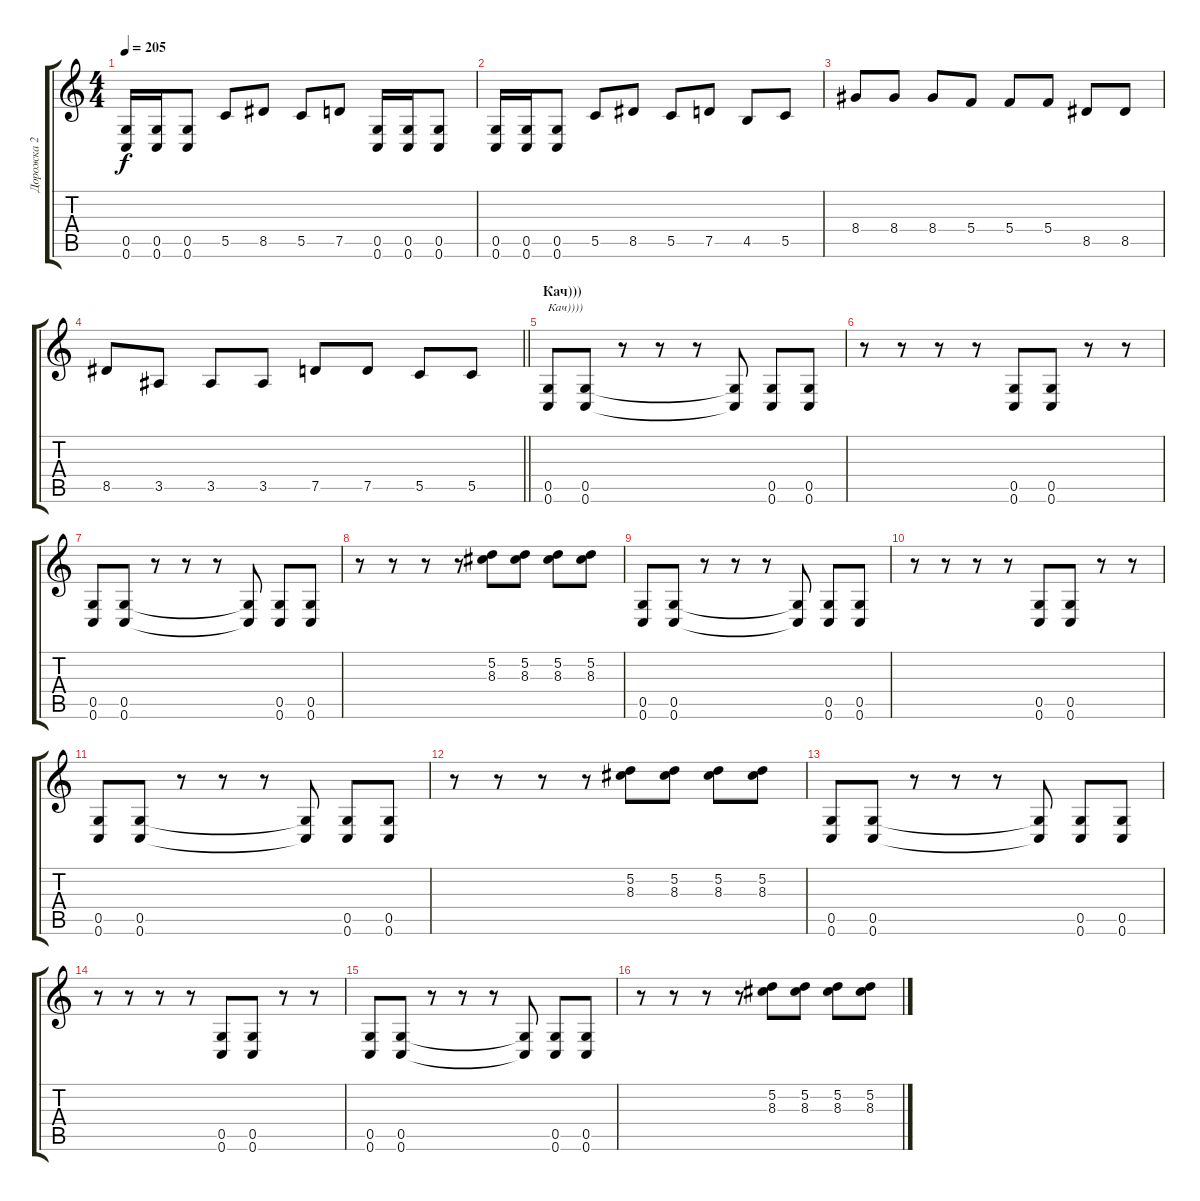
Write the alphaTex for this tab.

\track ("Дорожка 2" "Дорожка 2") {instrument distortionguitar}
\staff {score tabs}
\tuning (D4 A3 F3 C3 G2 C2) {hide}
\ts (4 4)
\tempo 205
\clef g2
\ks c
(0.5 0.6).16{dy f} (0.5 0.6).16 (0.5 0.6).8 5.5.8 8.5.8 5.5.8 7.5.8 (0.5 0.6).16 (0.5 0.6).16 (0.5 0.6).8 |
(0.5 0.6).16 (0.5 0.6).16 (0.5 0.6).8 5.5.8 8.5.8 5.5.8 7.5.8 4.5.8 5.5.8 |
8.4.8 8.4.8 8.4.8 5.4.8 5.4.8 5.4.8 8.5.8 8.5.8 |
\barLineRight lightlight
8.5.8 3.5.8 3.5.8 3.5.8 7.5.8 7.5.8 5.5.8 5.5.8 |
\section ("" "Кач)))")
(0.5 0.6).8{txt "Кач))))"} (0.5 0.6).8 r.8 r.8 r.8 (0.5{t} 0.6{t}).8 (0.5 0.6).8 (0.5 0.6).8 |
r.8 r.8 r.8 r.8 (0.5 0.6).8 (0.5 0.6).8 r.8 r.8 |
(0.5 0.6).8 (0.5 0.6).8 r.8 r.8 r.8 (0.5{t} 0.6{t}).8 (0.5 0.6).8 (0.5 0.6).8 |
r.8 r.8 r.8 r.8 (5.2 8.3).8 (5.2 8.3).8 (5.2 8.3).8 (5.2 8.3).8 |
(0.5 0.6).8 (0.5 0.6).8 r.8 r.8 r.8 (0.5{t} 0.6{t}).8 (0.5 0.6).8 (0.5 0.6).8 |
r.8 r.8 r.8 r.8 (0.5 0.6).8 (0.5 0.6).8 r.8 r.8 |
(0.5 0.6).8 (0.5 0.6).8 r.8 r.8 r.8 (0.5{t} 0.6{t}).8 (0.5 0.6).8 (0.5 0.6).8 |
r.8 r.8 r.8 r.8 (5.2 8.3).8 (5.2 8.3).8 (5.2 8.3).8 (5.2 8.3).8 |
(0.5 0.6).8 (0.5 0.6).8 r.8 r.8 r.8 (0.5{t} 0.6{t}).8 (0.5 0.6).8 (0.5 0.6).8 |
r.8 r.8 r.8 r.8 (0.5 0.6).8 (0.5 0.6).8 r.8 r.8 |
(0.5 0.6).8 (0.5 0.6).8 r.8 r.8 r.8 (0.5{t} 0.6{t}).8 (0.5 0.6).8 (0.5 0.6).8 |
r.8 r.8 r.8 r.8 (5.2 8.3).8 (5.2 8.3).8 (5.2 8.3).8 (5.2 8.3).8
